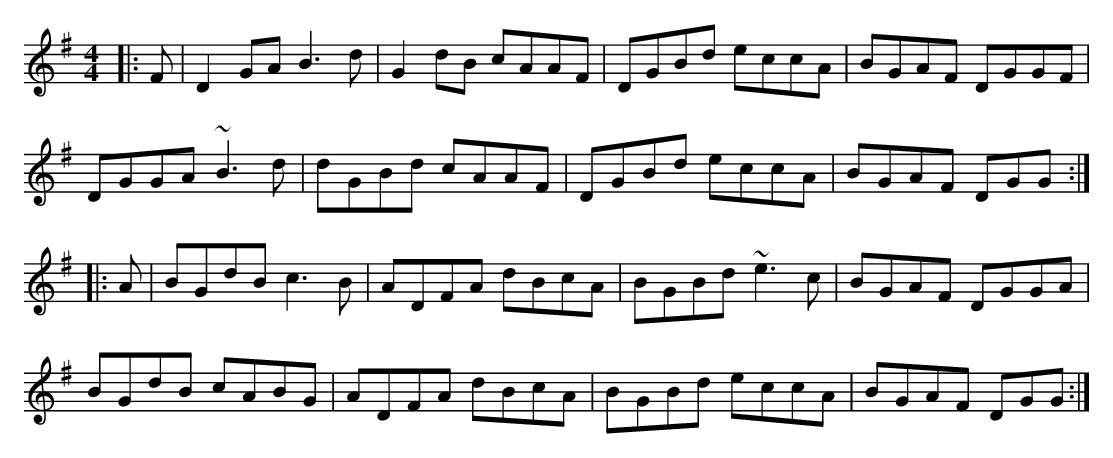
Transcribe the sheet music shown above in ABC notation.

X:1
M:4/4
K:G
|:F|D2GA B3d|G2dB cAAF|DGBd eccA|BGAF DGGF|
DGGA ~B3d|dGBd cAAF|DGBd eccA|BGAF DGG:|
|:A|BGdB c3B|ADFA dBcA|BGBd ~e3c|BGAF DGGA|
BGdB cABG|ADFA dBcA|BGBd eccA|BGAF DGG:|
